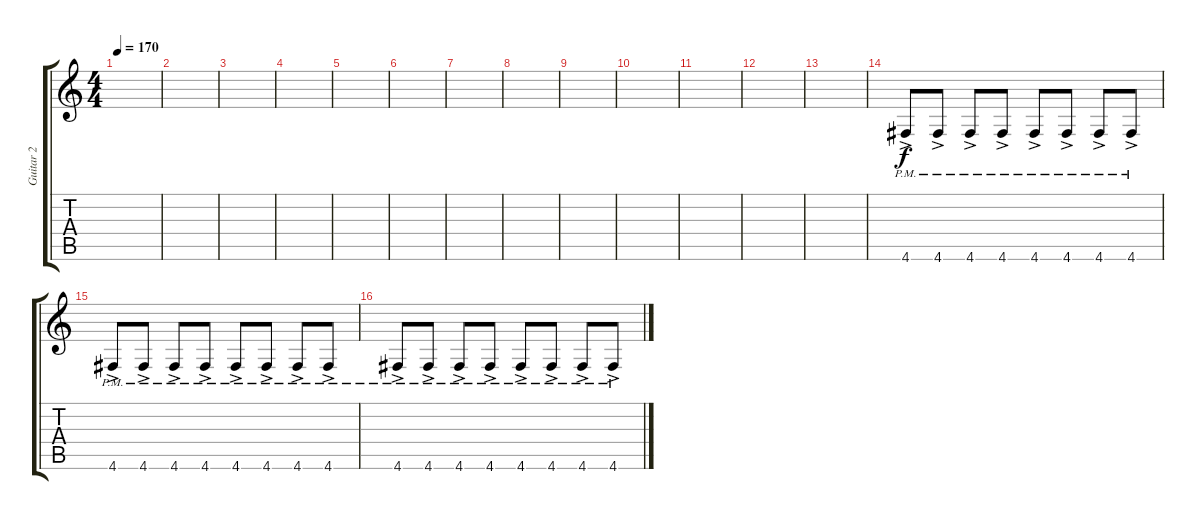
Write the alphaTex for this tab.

\track ("Guitar 2" "Guitar 2") {instrument distortionguitar}
\staff {score tabs}
\tuning (E4 B3 G3 D3 A2 D2) {hide}
\ts (4 4)
\tempo 170
\clef g2
\ks c
|
|
|
|
|
|
|
|
|
|
|
|
|
4.6{ac pm}.8 4.6{ac pm}.8 4.6{ac pm}.8 4.6{ac pm}.8 4.6{ac pm}.8 4.6{ac pm}.8 4.6{ac pm}.8 4.6{ac pm}.8 |
4.6{ac pm}.8 4.6{ac pm}.8 4.6{ac pm}.8 4.6{ac pm}.8 4.6{ac pm}.8 4.6{ac pm}.8 4.6{ac pm}.8 4.6{ac pm}.8 |
4.6{ac pm}.8 4.6{ac pm}.8 4.6{ac pm}.8 4.6{ac pm}.8 4.6{ac pm}.8 4.6{ac pm}.8 4.6{ac pm}.8 4.6{ac pm}.8
